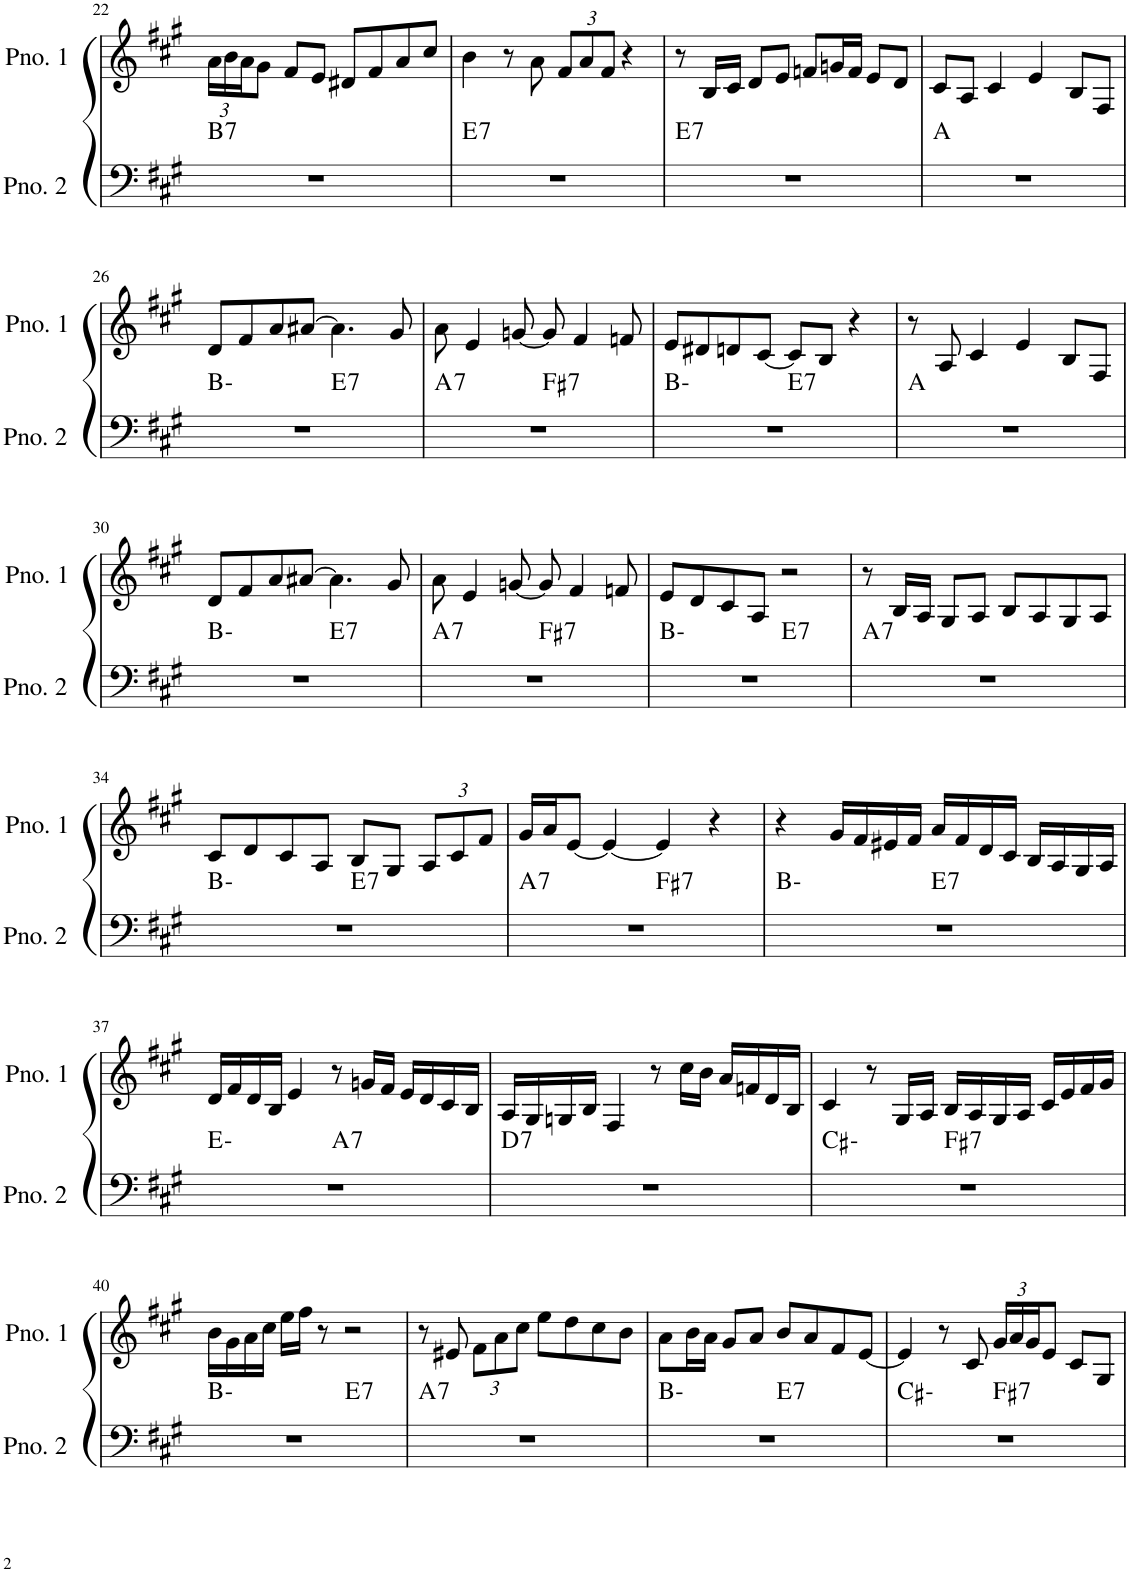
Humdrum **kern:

**kern	**harte	**kern
*part2	*part2	*part1
*staff2	*	*staff1
*I"ピアノ 2	*	*I"ピアノ 1
!!LO:PB:g=z
*clefF4	*	*clefG2
*k[f#c#g#]	*	*k[f#c#g#]
*M4/4	*	*M4/4
*	*	*Xbrackettup
=22	=22	=22
!	!LO:H:kt=7	!
1r	B:7	24a\LL
.	.	24b\
.	.	24a\J
.	.	8g#\J
.	.	8f#/L
.	.	8e/J
.	.	8d#X/L
.	.	8f#/
.	.	8a/
.	.	8cc#/J
=23	=23	=23
!	!LO:H:kt=7	!
1r	E:7	4b\
.	.	8r
.	.	8a\
.	.	12f#/L
.	.	12a/
.	.	12f#/J
.	.	4r
=24	=24	=24
!	!LO:H:kt=7	!
1r	E:7	8r
.	.	16B/LL
.	.	16c#/JJ
.	.	8d/L
.	.	8e/J
.	.	8fn/L
.	.	16gn/L
.	.	16f/JJ
.	.	8e/L
.	.	8d/J
=25	=25	=25
1r	A:maj	8c#/L
.	.	8A/J
.	.	4c#/
.	.	4e/
.	.	8B/L
.	.	8F#/J
!!LO:LB:g=z
=26	=26	=26
*^	*	*
1r	2ryy	B:min	8d/L
.	.	.	8f#/
.	.	.	8a/
.	.	.	[8a#X/J
!	!	!LO:H:kt=7	!
.	2ryy	E:7	4.a#\]
.	.	.	8g#/
=27	=27	=27	=27
!	!	!LO:H:kt=7	!
1r	2ryy	A:7	8a\
.	.	.	4e/
.	.	.	[8gn/
!	!	!LO:H:kt=7	!
.	2ryy	F#:7	8g/]
.	.	.	4f#/
.	.	.	8fn/
=28	=28	=28	=28
1r	2ryy	B:min	8e/L
.	.	.	8d#X/
.	.	.	8dn/
.	.	.	[8c#/J
!	!	!LO:H:kt=7	!
.	2ryy	E:7	8c#/L]
.	.	.	8B/J
.	.	.	4r
*v	*v	*	*
=29	=29	=29
1r	A:maj	8r
.	.	8A/
.	.	4c#/
.	.	4e/
.	.	8B/L
.	.	8F#/J
!!LO:LB:g=z
=30	=30	=30
*^	*	*
1r	2ryy	B:min	8d/L
.	.	.	8f#/
.	.	.	8a/
.	.	.	[8a#X/J
!	!	!LO:H:kt=7	!
.	2ryy	E:7	4.a#\]
.	.	.	8g#/
=31	=31	=31	=31
!	!	!LO:H:kt=7	!
1r	2ryy	A:7	8a\
.	.	.	4e/
.	.	.	[8gn/
!	!	!LO:H:kt=7	!
.	2ryy	F#:7	8g/]
.	.	.	4f#/
.	.	.	8fn/
=32	=32	=32	=32
1r	2ryy	B:min	8e/L
.	.	.	8d/
.	.	.	8c#/
.	.	.	8A/J
!	!	!LO:H:kt=7	!
.	2ryy	E:7	2r
=33	=33	=33	=33
!	!	!LO:H:kt=7	!
*v	*v	*	*
1r	A:7	8r
.	.	16B/LL
.	.	16A/JJ
.	.	8G#/L
.	.	8A/J
.	.	8B/L
.	.	8A/
.	.	8G#/
.	.	8A/J
!!LO:LB:g=z
=34	=34	=34
*^	*	*
1r	2ryy	B:min	8c#/L
.	.	.	8d/
.	.	.	8c#/
.	.	.	8A/J
!	!	!LO:H:kt=7	!
.	2ryy	E:7	8B/L
.	.	.	8G#/J
.	.	.	12A/L
.	.	.	12c#/
.	.	.	12f#/J
=35	=35	=35	=35
!	!	!LO:H:kt=7	!
1r	2ryy	A:7	16g#/LL
.	.	.	16a/J
.	.	.	[8e/J
.	.	.	4e/_
!	!	!LO:H:kt=7	!
.	2ryy	F#:7	4e/]
.	.	.	4r
=36	=36	=36	=36
1r	2ryy	B:min	4r
.	.	.	16g#/LL
.	.	.	16f#/
.	.	.	16e#X/
.	.	.	16f#/JJ
!	!	!LO:H:kt=7	!
.	2ryy	E:7	16a/LL
.	.	.	16f#/
.	.	.	16d/
.	.	.	16c#/JJ
.	.	.	16B/LL
.	.	.	16A/
.	.	.	16G#/
.	.	.	16A/JJ
!!LO:LB:g=z
=37	=37	=37	=37
1r	2ryy	E:min	16d/LL
.	.	.	16f#/
.	.	.	16d/
.	.	.	16B/JJ
.	.	.	4e/
!	!	!LO:H:kt=7	!
.	2ryy	A:7	8r
.	.	.	16gn/LL
.	.	.	16f#/JJ
.	.	.	16e/LL
.	.	.	16d/
.	.	.	16c#/
.	.	.	16B/JJ
=38	=38	=38	=38
!	!	!LO:H:kt=7	!
*v	*v	*	*
1r	D:7	16A/LL
.	.	16G#/
.	.	16Gn/
.	.	16B/JJ
.	.	4F#/
.	.	8r
.	.	16cc#\LL
.	.	16b\JJ
.	.	16a/LL
.	.	16fn/
.	.	16d/
.	.	16B/JJ
=39	=39	=39
*^	*	*
1r	2ryy	C#:min	4c#/
.	.	.	8r
.	.	.	16G#/LL
.	.	.	16A/JJ
!	!	!LO:H:kt=7	!
.	2ryy	F#:7	16B/LL
.	.	.	16A/
.	.	.	16G#/
.	.	.	16A/JJ
.	.	.	16c#/LL
.	.	.	16e/
.	.	.	16f#/
.	.	.	16g#/JJ
!!LO:LB:g=z
=40	=40	=40	=40
1r	2ryy	B:min	16b\LL
.	.	.	16g#\
.	.	.	16a\
.	.	.	16cc#\JJ
.	.	.	16ee\LL
.	.	.	16ff#\JJ
.	.	.	8r
!	!	!LO:H:kt=7	!
.	2ryy	E:7	2r
=41	=41	=41	=41
!	!	!LO:H:kt=7	!
*v	*v	*	*
1r	A:7	8r
.	.	8e#X/
.	.	12f#\L
.	.	12a\
.	.	12cc#\J
.	.	8ee\L
.	.	8dd\
.	.	8cc#\
.	.	8b\J
=42	=42	=42
*^	*	*
1r	2ryy	B:min	8a\L
.	.	.	16b\L
.	.	.	16a\JJ
.	.	.	8g#/L
.	.	.	8a/J
!	!	!LO:H:kt=7	!
.	2ryy	E:7	8b/L
.	.	.	8a/
.	.	.	8f#/
.	.	.	[8e/J
=43	=43	=43	=43
1r	2ryy	C#:min	4e/]
.	.	.	8r
.	.	.	8c#/
!	!	!LO:H:kt=7	!
.	2ryy	F#:7	24g#/LL
.	.	.	24a/
.	.	.	24g#/J
.	.	.	8e/J
.	.	.	8c#/L
.	.	.	8G#/J
*v	*v	*	*
=	=	=
*-	*-	*-
